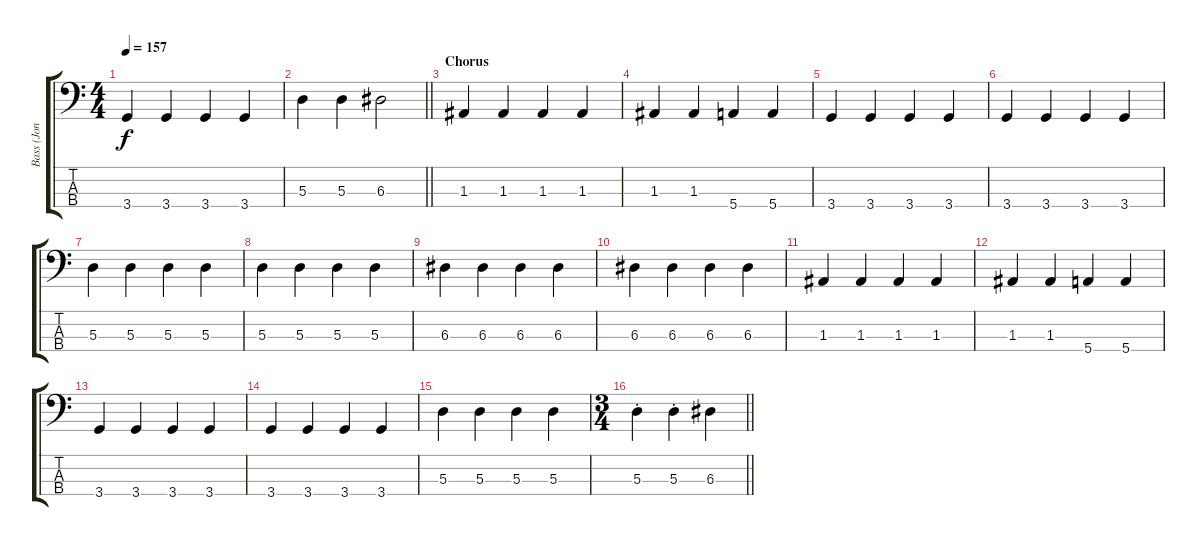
\track ("Bass (Jon Walker)" "Bass (Jon ") {instrument electricbassfinger}
\staff {score tabs}
\tuning (G2 D2 A1 E1) {hide}
\ts (4 4)
\tempo 157
\clef f4
\ks c
3.4.4{dy f} 3.4.4 3.4.4 3.4.4 |
\barLineRight lightlight
5.3.4 5.3.4 6.3.2 |
\section ("" "Chorus")
1.3.4 1.3.4 1.3.4 1.3.4 |
1.3.4 1.3.4 5.4.4 5.4.4 |
3.4.4 3.4.4 3.4.4 3.4.4 |
3.4.4 3.4.4 3.4.4 3.4.4 |
5.3.4 5.3.4 5.3.4 5.3.4 |
5.3.4 5.3.4 5.3.4 5.3.4 |
6.3.4 6.3.4 6.3.4 6.3.4 |
6.3.4 6.3.4 6.3.4 6.3.4 |
1.3.4 1.3.4 1.3.4 1.3.4 |
1.3.4 1.3.4 5.4.4 5.4.4 |
3.4.4 3.4.4 3.4.4 3.4.4 |
3.4.4 3.4.4 3.4.4 3.4.4 |
5.3.4 5.3.4 5.3.4 5.3.4 |
\ts (3 4)
\barLineRight lightlight
5.3{st}.4 5.3{st}.4 6.3.4
